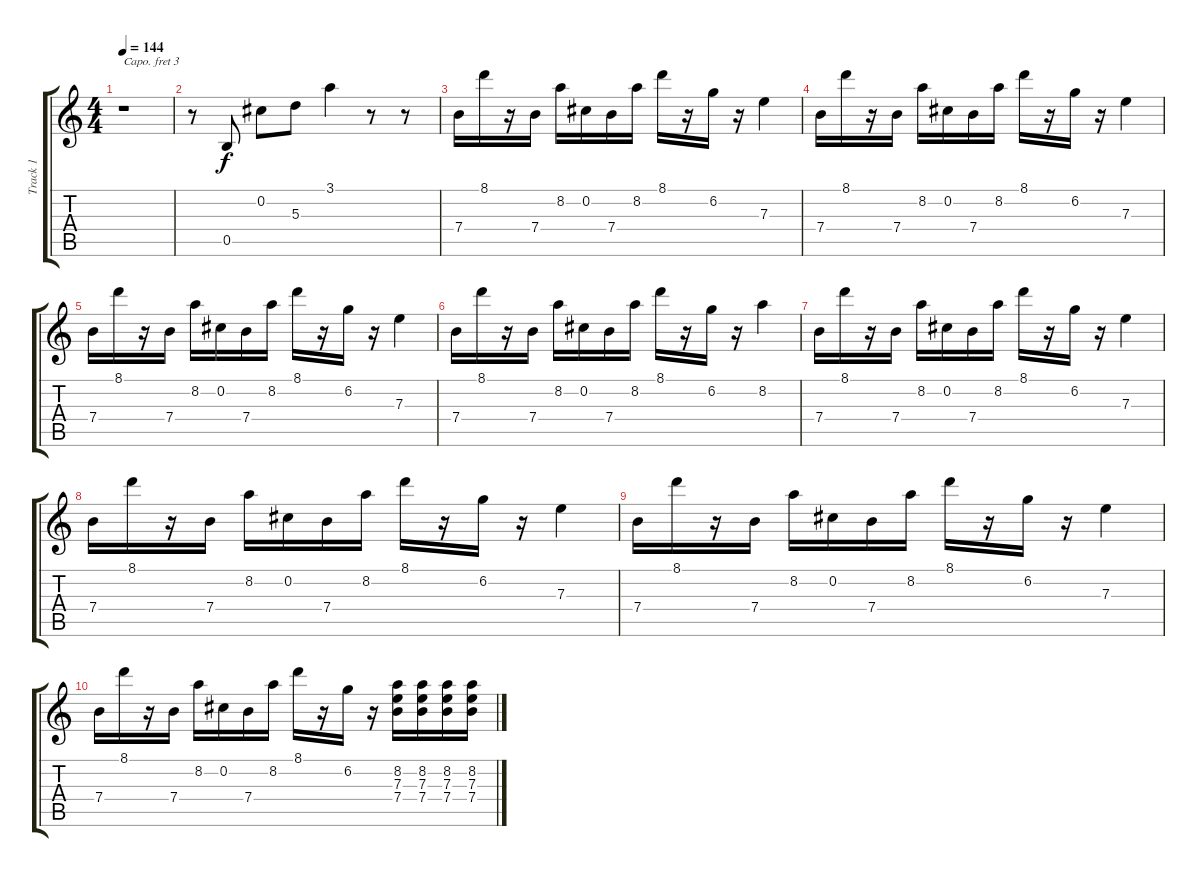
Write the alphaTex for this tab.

\track ("Track 1" "Track 1") {instrument acousticguitarsteel}
\staff {score tabs}
\capo 3
\tuning (Eb4 Bb3 Gb3 Db3 Ab2 Eb2) {hide}
\ts (4 4)
\tempo 144
\clef g2
\ks c
r.1{dy f} |
r.8 0.5.8 0.2.8 5.3.8 3.1.4 r.8 r.8 |
7.4.16 8.1.16 r.16 7.4.16 8.2.16 0.2.16 7.4.16 8.2.16 8.1.16 r.16 6.2.16 r.16 7.3.4 |
7.4.16 8.1.16 r.16 7.4.16 8.2.16 0.2.16 7.4.16 8.2.16 8.1.16 r.16 6.2.16 r.16 7.3.4 |
7.4.16 8.1.16 r.16 7.4.16 8.2.16 0.2.16 7.4.16 8.2.16 8.1.16 r.16 6.2.16 r.16 7.3.4 |
7.4.16 8.1.16 r.16 7.4.16 8.2.16 0.2.16 7.4.16 8.2.16 8.1.16 r.16 6.2.16 r.16 8.2.4 |
7.4.16 8.1.16 r.16 7.4.16 8.2.16 0.2.16 7.4.16 8.2.16 8.1.16 r.16 6.2.16 r.16 7.3.4 |
7.4.16 8.1.16 r.16 7.4.16 8.2.16 0.2.16 7.4.16 8.2.16 8.1.16 r.16 6.2.16 r.16 7.3.4 |
7.4.16 8.1.16 r.16 7.4.16 8.2.16 0.2.16 7.4.16 8.2.16 8.1.16 r.16 6.2.16 r.16 7.3.4 |
7.4.16 8.1.16 r.16 7.4.16 8.2.16 0.2.16 7.4.16 8.2.16 8.1.16 r.16 6.2.16 r.16 (8.2 7.3 7.4).16 (8.2 7.3 7.4).16 (8.2 7.3 7.4).16 (8.2 7.3 7.4).16
